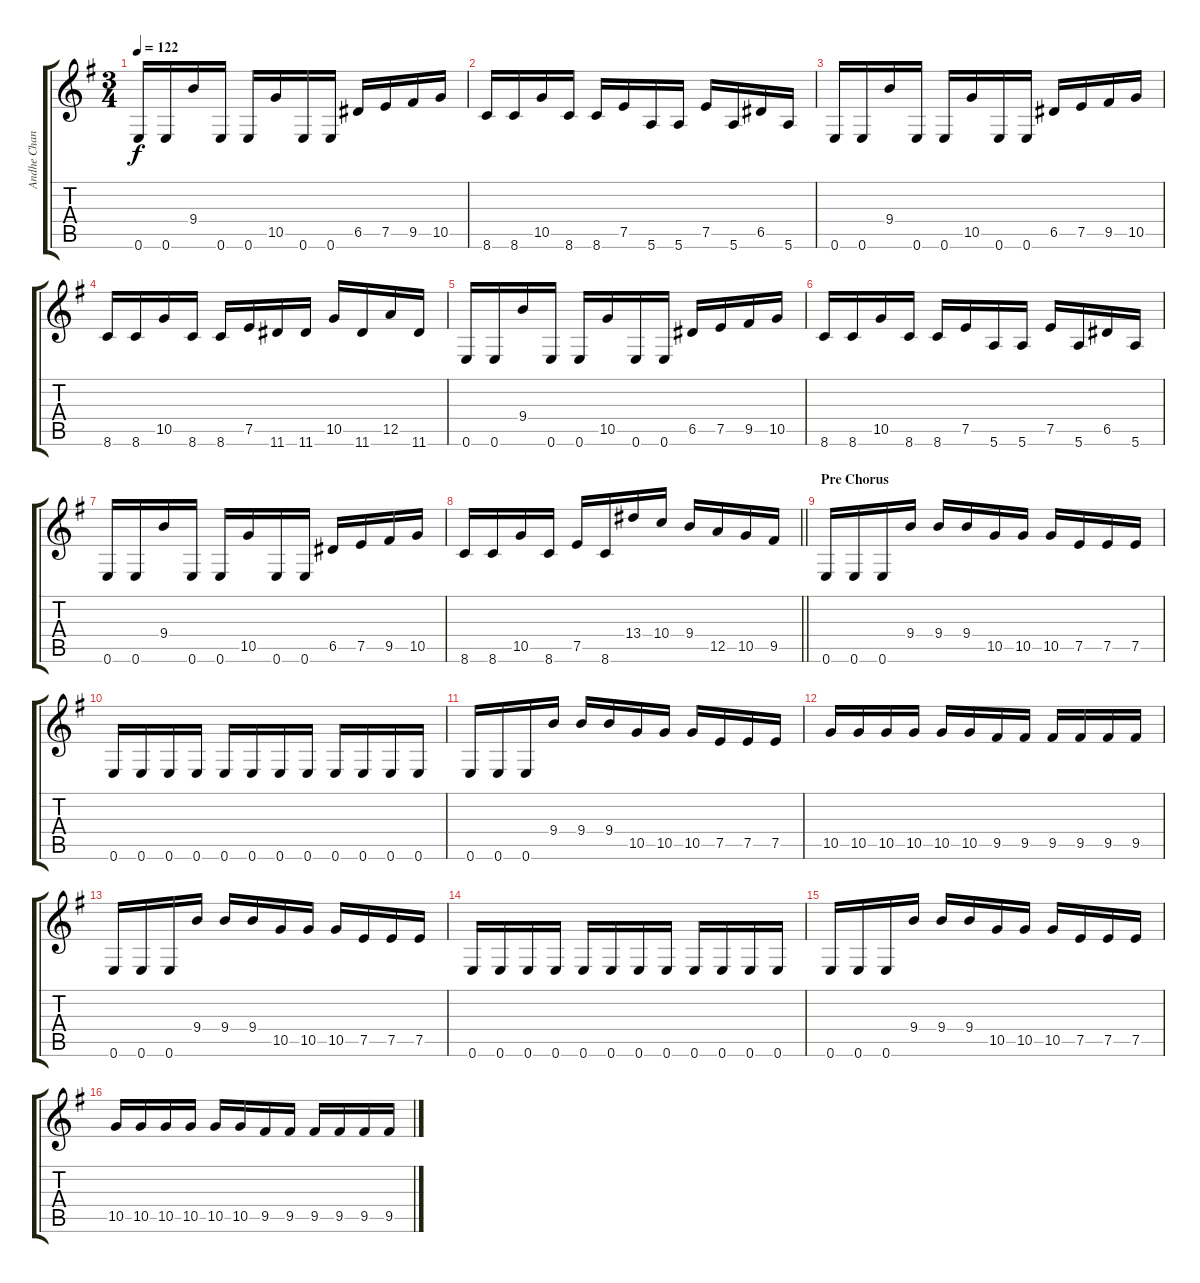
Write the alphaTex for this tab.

\track ("Andhe Chandler - guitar" "Andhe Chan") {instrument distortionguitar}
\staff {score tabs}
\tuning (E4 B3 G3 D3 A2 E2) {hide}
\ts (3 4)
\tempo 122
\clef g2
\ks eminor
0.6.16{dy f} 0.6.16 9.4.16 0.6.16 0.6.16 10.5.16 0.6.16 0.6.16 6.5.16 7.5.16 9.5.16 10.5.16 |
8.6.16 8.6.16 10.5.16 8.6.16 8.6.16 7.5.16 5.6.16 5.6.16 7.5.16 5.6.16 6.5.16 5.6.16 |
0.6.16 0.6.16 9.4.16 0.6.16 0.6.16 10.5.16 0.6.16 0.6.16 6.5.16 7.5.16 9.5.16 10.5.16 |
8.6.16 8.6.16 10.5.16 8.6.16 8.6.16 7.5.16 11.6.16 11.6.16 10.5.16 11.6.16 12.5.16 11.6.16 |
0.6.16 0.6.16 9.4.16 0.6.16 0.6.16 10.5.16 0.6.16 0.6.16 6.5.16 7.5.16 9.5.16 10.5.16 |
8.6.16 8.6.16 10.5.16 8.6.16 8.6.16 7.5.16 5.6.16 5.6.16 7.5.16 5.6.16 6.5.16 5.6.16 |
0.6.16 0.6.16 9.4.16 0.6.16 0.6.16 10.5.16 0.6.16 0.6.16 6.5.16 7.5.16 9.5.16 10.5.16 |
\barLineRight lightlight
8.6.16 8.6.16 10.5.16 8.6.16 7.5.16 8.6.16 13.4.16 10.4.16 9.4.16 12.5.16 10.5.16 9.5.16 |
\section ("" "Pre Chorus")
0.6.16 0.6.16 0.6.16 9.4.16 9.4.16 9.4.16 10.5.16 10.5.16 10.5.16 7.5.16 7.5.16 7.5.16 |
0.6.16 0.6.16 0.6.16 0.6.16 0.6.16 0.6.16 0.6.16 0.6.16 0.6.16 0.6.16 0.6.16 0.6.16 |
0.6.16 0.6.16 0.6.16 9.4.16 9.4.16 9.4.16 10.5.16 10.5.16 10.5.16 7.5.16 7.5.16 7.5.16 |
10.5.16 10.5.16 10.5.16 10.5.16 10.5.16 10.5.16 9.5.16 9.5.16 9.5.16 9.5.16 9.5.16 9.5.16 |
0.6.16 0.6.16 0.6.16 9.4.16 9.4.16 9.4.16 10.5.16 10.5.16 10.5.16 7.5.16 7.5.16 7.5.16 |
0.6.16 0.6.16 0.6.16 0.6.16 0.6.16 0.6.16 0.6.16 0.6.16 0.6.16 0.6.16 0.6.16 0.6.16 |
0.6.16 0.6.16 0.6.16 9.4.16 9.4.16 9.4.16 10.5.16 10.5.16 10.5.16 7.5.16 7.5.16 7.5.16 |
10.5.16 10.5.16 10.5.16 10.5.16 10.5.16 10.5.16 9.5.16 9.5.16 9.5.16 9.5.16 9.5.16 9.5.16
